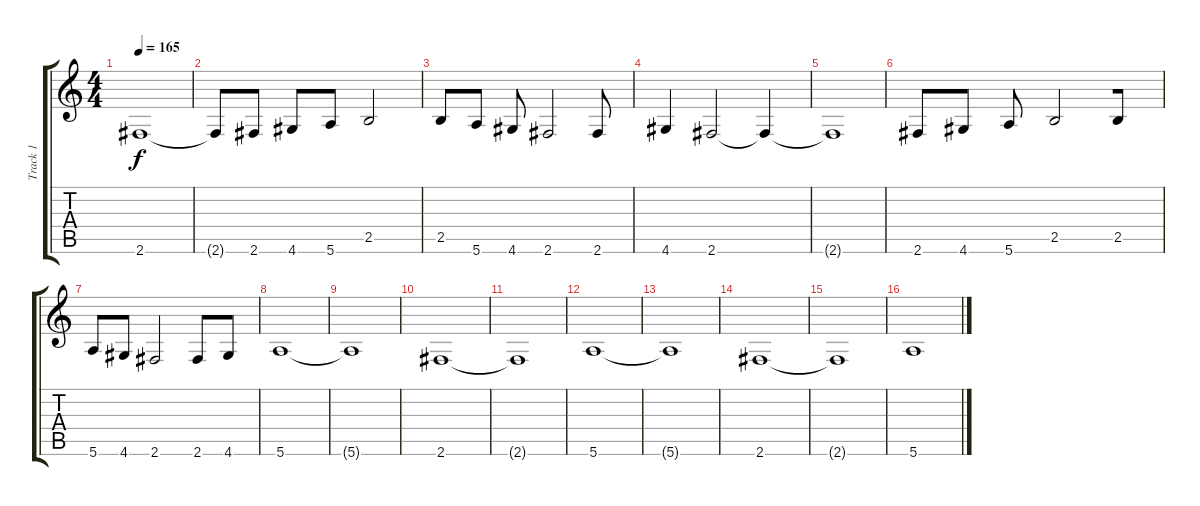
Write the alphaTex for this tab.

\track ("Track 1" "Track 1") {instrument electricbassfinger}
\staff {score tabs}
\tuning (E4 B3 G3 D3 A2 E2) {hide}
\ts (4 4)
\tempo 165
\clef g2
\ks c
2.6{t}.1{dy f} |
2.6{t}.8 2.6.8 4.6.8 5.6.8 2.5.2 |
2.5.8 5.6.8 4.6.8 2.6.2 2.6.8 |
4.6.4 2.6.2 2.6{t}.4 |
2.6{t}.1 |
2.6.8 4.6.8 5.6.8 2.5.2{beam merge} 2.5.8 |
5.6.8 4.6.8 2.6.2 2.6.8 4.6.8 |
5.6.1 |
5.6{t}.1 |
2.6.1 |
2.6{t}.1 |
5.6.1 |
5.6{t}.1 |
2.6.1 |
2.6{t}.1 |
5.6.1
